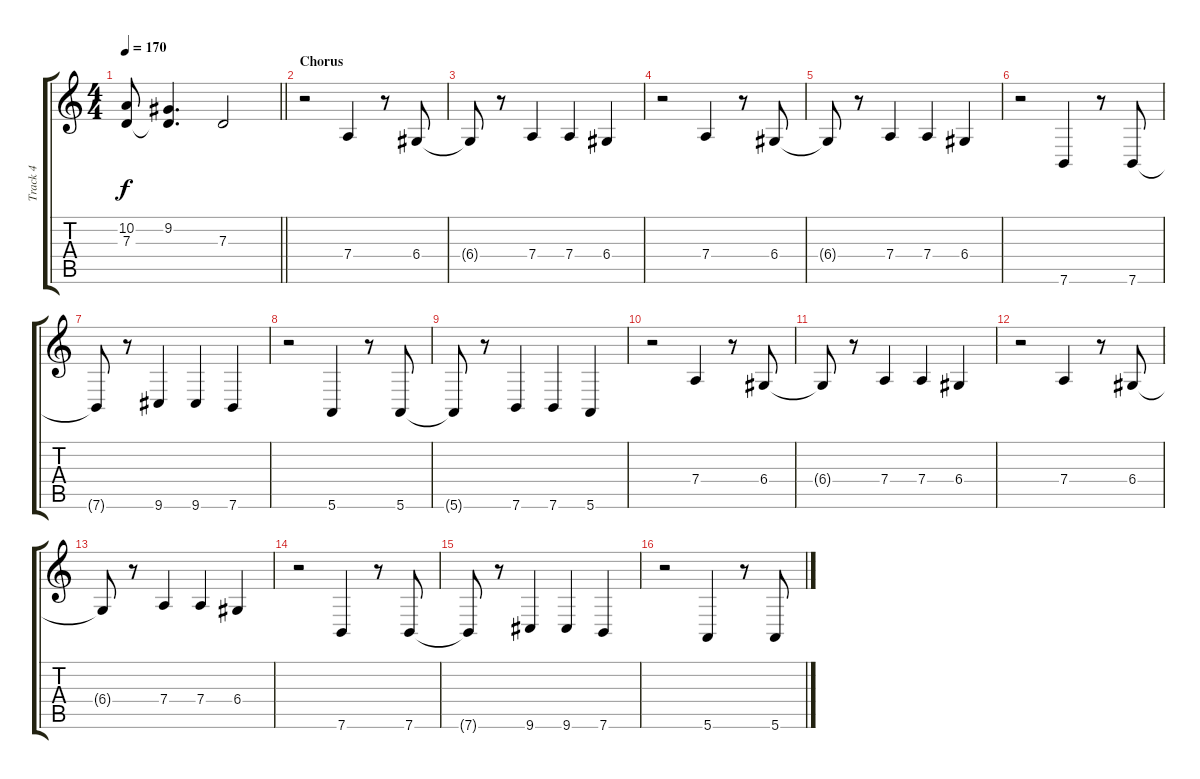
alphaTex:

\track ("Track 4" "Track 4") {instrument tremolostrings}
\staff {score tabs}
\tuning (E4 B3 G3 D3 A2 E2) {hide}
\ts (4 4)
\tempo 170
\clef g2
\barLineRight lightlight
\ks c
(10.2{t} 7.3{t}).8{dy f} (9.2 7.3{t}).4{d} 7.3.2 |
\section ("" "Chorus")
r.2{instrument lead1square} 7.4.4 r.8 6.4.8 |
6.4{t}.8 r.8 7.4.4 7.4.4 6.4.4 |
r.2 7.4.4 r.8 6.4.8 |
6.4{t}.8 r.8 7.4.4 7.4.4 6.4.4 |
r.2 7.6.4 r.8 7.6.8 |
7.6{t}.8 r.8 9.6.4 9.6.4 7.6.4 |
r.2 5.6.4 r.8 5.6.8 |
5.6{t}.8 r.8 7.6.4 7.6.4 5.6.4 |
r.2 7.4.4 r.8 6.4.8 |
6.4{t}.8 r.8 7.4.4 7.4.4 6.4.4 |
r.2 7.4.4 r.8 6.4.8 |
6.4{t}.8 r.8 7.4.4 7.4.4 6.4.4 |
r.2 7.6.4 r.8 7.6.8 |
7.6{t}.8 r.8 9.6.4 9.6.4 7.6.4 |
r.2 5.6.4 r.8 5.6.8
